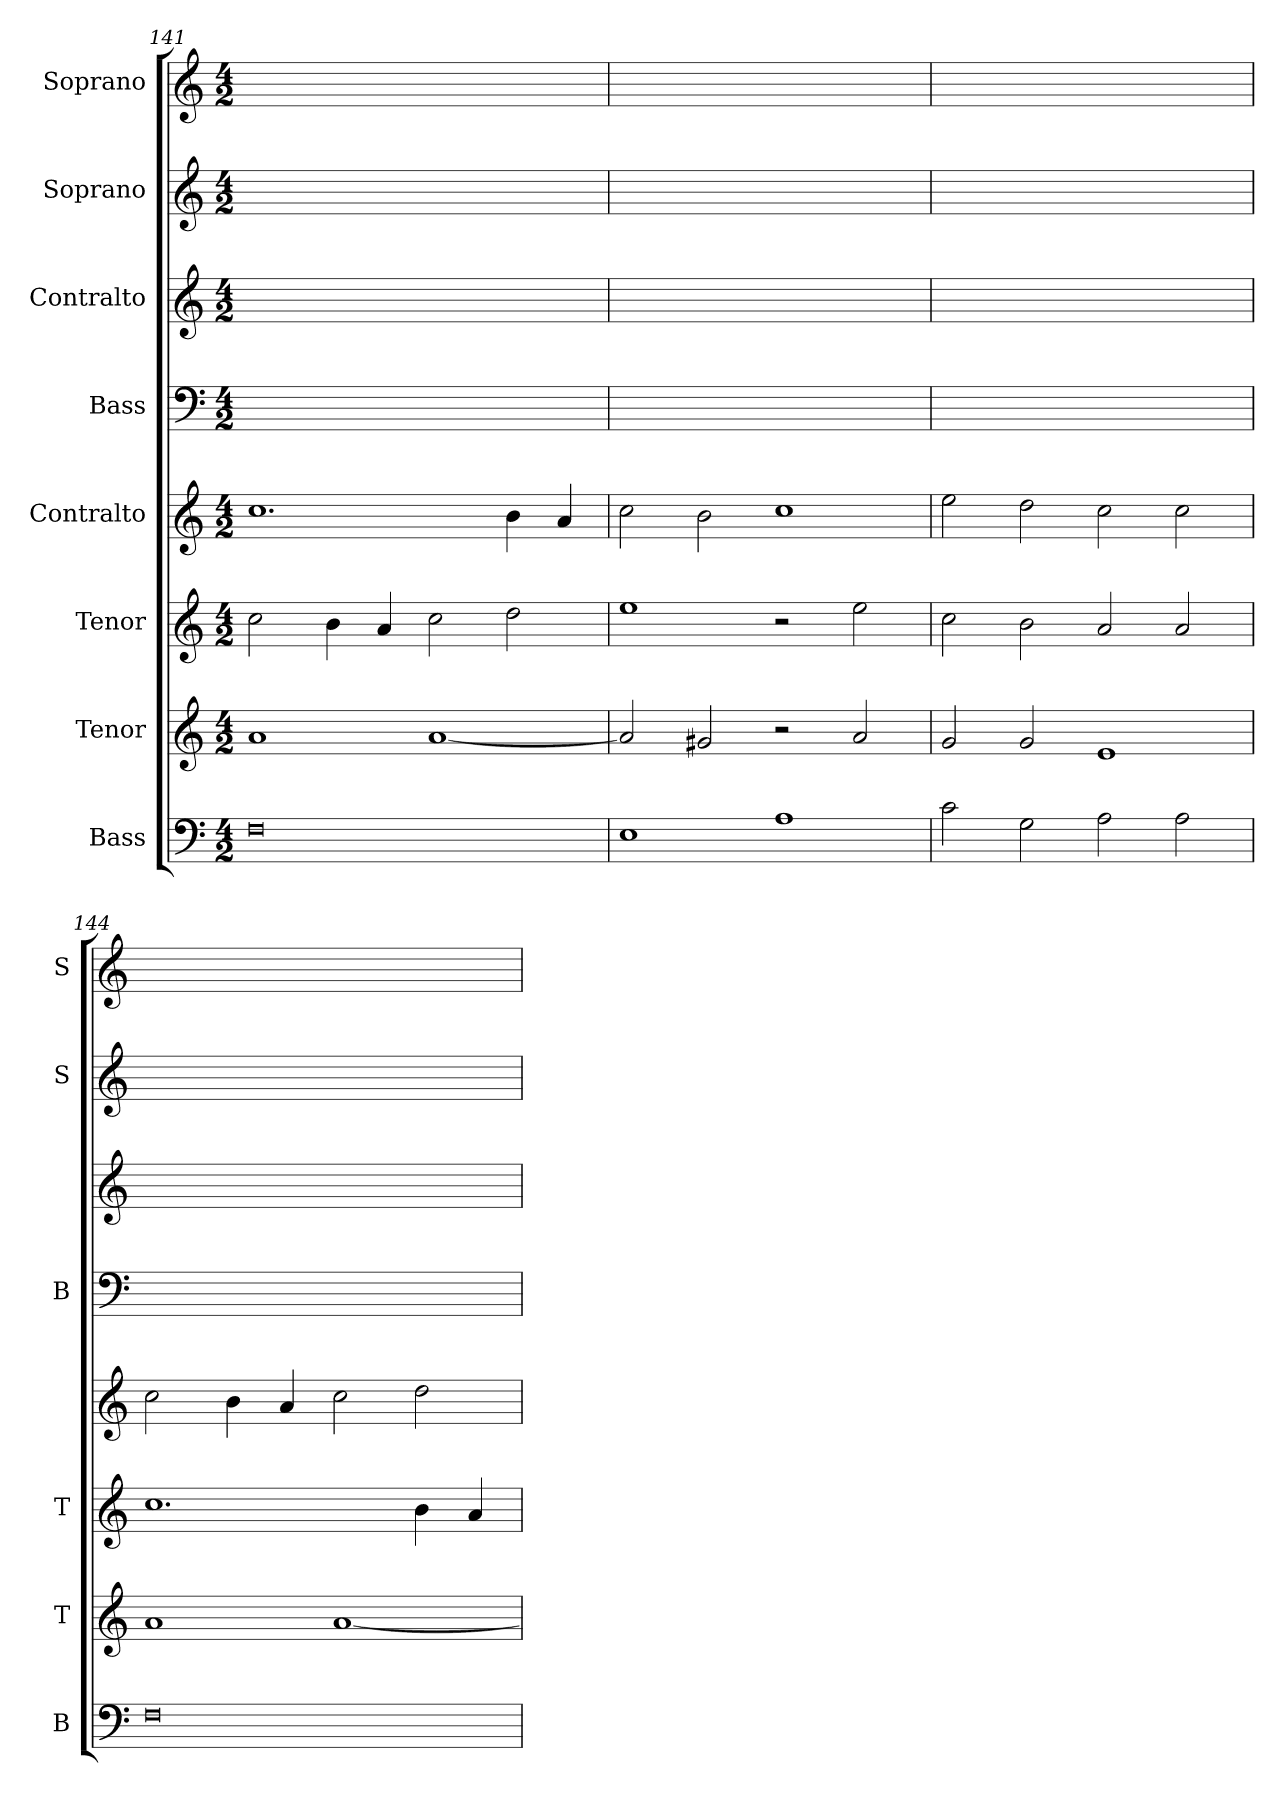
**kern	**kern	**kern	**kern	**kern	**kern	**kern	**kern
*part8	*part7	*part6	*part5	*part4	*part3	*part2	*part1
*staff8	*staff7	*staff6	*staff5	*staff4	*staff3	*staff2	*staff1
*I"Bass	*I"Tenor	*I"Tenor	*I"Contralto	*I"Bass	*I"Contralto	*I"Soprano	*I"Soprano
*I'B	*I'T	*I'T	*	*I'B	*	*I'S	*I'S
*clefF4	*clefG2	*clefG2	*clefG2	*clefF4	*clefG2	*clefG2	*clefG2
*k[]	*k[]	*k[]	*k[]	*k[]	*k[]	*k[]	*k[]
*G:mix	*G:mix	*G:mix	*G:mix	*G:mix	*G:mix	*G:mix	*G:mix
*M4/2	*M4/2	*M4/2	*M4/2	*M4/2	*M4/2	*M4/2	*M4/2
=141	=141	=141	=141	=141	=141	=141	=141
0F	1a	2cc	1.cc	0ryy	0ryy	0ryy	0ryy
.	.	4b	.	.	.	.	.
.	.	4a	.	.	.	.	.
.	[1a	2cc	.	.	.	.	.
.	.	2dd	4b	.	.	.	.
.	.	.	4a	.	.	.	.
=142	=142	=142	=142	=142	=142	=142	=142
1E	2a]	1ee	2cc	0ryy	0ryy	0ryy	0ryy
.	2g#X	.	2b	.	.	.	.
1A	2r	2r	1cc	.	.	.	.
.	2a	2ee	.	.	.	.	.
=143	=143	=143	=143	=143	=143	=143	=143
2c	2g	2cc	2ee	0ryy	0ryy	0ryy	0ryy
2G	2g	2b	2dd	.	.	.	.
2A	1e	2a	2cc	.	.	.	.
2A	.	2a	2cc	.	.	.	.
=144	=144	=144	=144	=144	=144	=144	=144
0F	1a	1.cc	2cc	0ryy	0ryy	0ryy	0ryy
.	.	.	4b	.	.	.	.
.	.	.	4a	.	.	.	.
.	[1a	.	2cc	.	.	.	.
.	.	4b	2dd	.	.	.	.
.	.	4a	.	.	.	.	.
=	=	=	=	=	=	=	=
*-	*-	*-	*-	*-	*-	*-	*-
